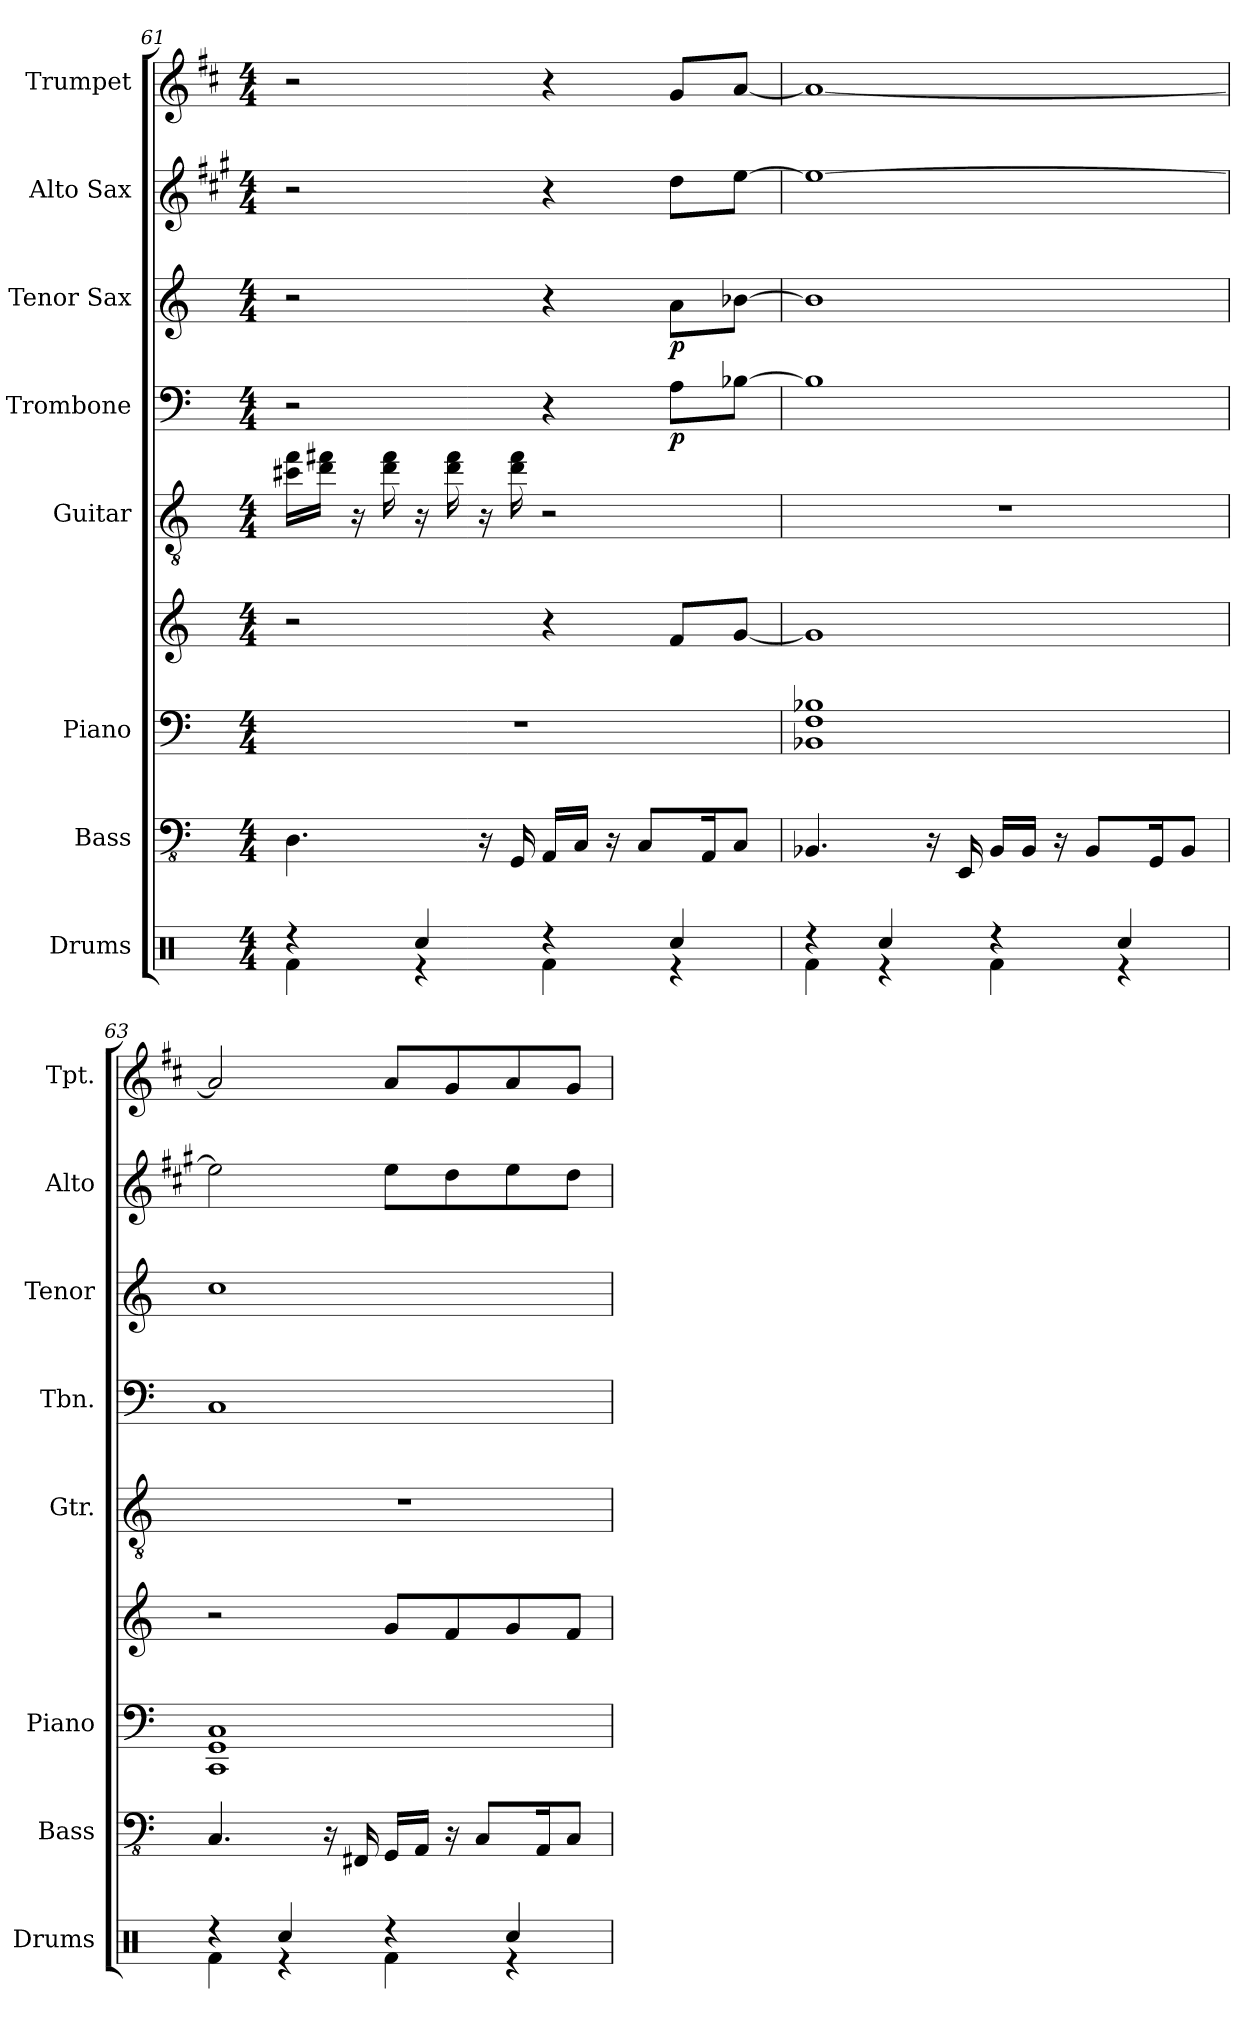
**kern	**kern	**kern	**kern	**kern	**kern	**dynam	**kern	**dynam	**kern	**kern
*part8	*part7	*part6	*part6	*part5	*part4	*part4	*part3	*part3	*part2	*part1
*staff9	*staff8	*staff7	*staff6	*staff5	*staff4	*staff4	*staff3	*staff3	*staff2	*staff1
*I"Drums	*I"Bass	*I"Piano	*	*I"Guitar	*I"Trombone	*	*I"Tenor Sax	*	*I"Alto Sax	*I"Trumpet
*I'Drums	*I'Bass	*I'Piano	*	*I'Gtr.	*I'Tbn.	*	*I'Tenor	*	*I'Alto	*I'Tpt.
!!LO:PB:g=z
*clefX	*clefFv4	*clefF4	*clefG2	*clefGv2	*clefF4	*	*clefG2	*	*clefG2	*clefG2
*	*	*	*	*	*	*	*ITrd8c14	*	*ITrd5c9	*ITrd1c2
*k[]	*k[]	*k[]	*k[]	*k[]	*k[]	*	*k[]	*	*k[]	*k[]
*M4/4	*M4/4	*M4/4	*M4/4	*M4/4	*M4/4	*	*M4/4	*	*M4/4	*M4/4
=61	=61	=61	=61	=61	=61	=61	=61	=61	=61	=61
*^	*	*	*	*	*	*	*	*	*	*
4r	4Rf\	4.DD\	1r	2r	16cc#X\ 16ff\LL	2r	.	2r	.	2r	2r
.	.	.	.	.	16dd\ 16ff#X\JJ	.	.	.	.	.	.
.	.	.	.	.	16r	.	.	.	.	.	.
.	.	.	.	.	16dd\ 16ff#\	.	.	.	.	.	.
4Rcc/	4r	.	.	.	16r	.	.	.	.	.	.
.	.	.	.	.	16dd\ 16ff#\	.	.	.	.	.	.
.	.	16r	.	.	16r	.	.	.	.	.	.
.	.	16GGG/	.	.	16dd\ 16ff#\	.	.	.	.	.	.
4r	4Rf\	16AAA/LL	.	4r	2r	4r	.	4r	.	4r	4r
.	.	16CC/JJ	.	.	.	.	.	.	.	.	.
.	.	16r	.	.	.	.	.	.	.	.	.
.	.	8CC/L	.	.	.	.	.	.	.	.	.
!	!	!	!	!	!	!	!LO:DY:b	!	!LO:DY:b	!	!
4Rcc/	4r	.	.	8f/L	.	8A\L	p	8A\L	p	8f\L	8f/L
.	.	16AAA/K	.	.	.	.	.	.	.	.	.
.	.	8CC/J	.	[8g/J	.	[8B-X\J	.	[8B-X\J	.	[8g\J	[8g/J
=62	=62	=62	=62	=62	=62	=62	=62	=62	=62	=62	=62
4r	4Rf\	4.BBB-X/	1BB-X 1F 1B-X	1g]	1r	1B-]	.	1B-]	.	1g_	1g_
4Rcc/	4r	.	.	.	.	.	.	.	.	.	.
.	.	16r	.	.	.	.	.	.	.	.	.
.	.	16EEE/	.	.	.	.	.	.	.	.	.
4r	4Rf\	16BBB-/LL	.	.	.	.	.	.	.	.	.
.	.	16BBB-/JJ	.	.	.	.	.	.	.	.	.
.	.	16r	.	.	.	.	.	.	.	.	.
.	.	8BBB-/L	.	.	.	.	.	.	.	.	.
4Rcc/	4r	.	.	.	.	.	.	.	.	.	.
.	.	16GGG/K	.	.	.	.	.	.	.	.	.
.	.	8BBB-/J	.	.	.	.	.	.	.	.	.
=63	=63	=63	=63	=63	=63	=63	=63	=63	=63	=63	=63
4r	4Rf\	4.CC/	1CC 1GG 1C	2r	1r	1C	.	1c	.	2g\]	2g/]
4Rcc/	4r	.	.	.	.	.	.	.	.	.	.
.	.	16r	.	.	.	.	.	.	.	.	.
.	.	16FFF#X/	.	.	.	.	.	.	.	.	.
4r	4Rf\	16GGG/LL	.	8g/L	.	.	.	.	.	8g\L	8g/L
.	.	16AAA/JJ	.	.	.	.	.	.	.	.	.
.	.	16r	.	8f/	.	.	.	.	.	8f\	8f/
.	.	8CC/L	.	.	.	.	.	.	.	.	.
4Rcc/	4r	.	.	8g/	.	.	.	.	.	8g\	8g/
.	.	16AAA/K	.	.	.	.	.	.	.	.	.
.	.	8CC/J	.	8f/J	.	.	.	.	.	8f\J	8f/J
*v	*v	*	*	*	*	*	*	*	*	*	*
=	=	=	=	=	=	=	=	=	=	=
*-	*-	*-	*-	*-	*-	*-	*-	*-	*-	*-
